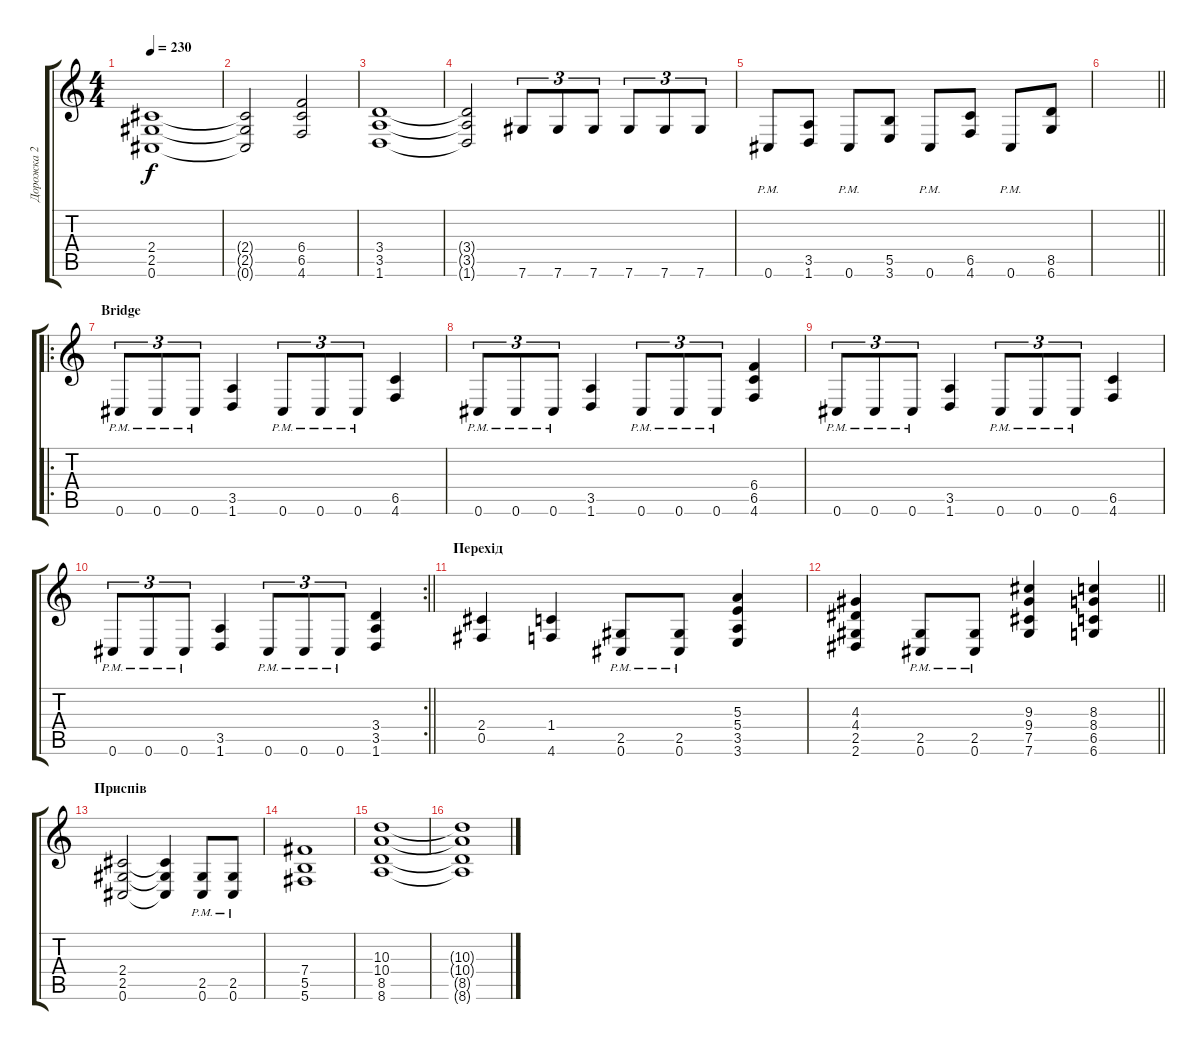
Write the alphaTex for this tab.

\track ("Дорожка 2" "Дорожка 2") {instrument distortionguitar}
\staff {score tabs}
\tuning (Db4 Ab3 E3 B2 Gb2 Db2) {hide}
\ts (4 4)
\tempo 230
\clef g2
\ks c
(2.4 2.5 0.6).1{dy f} |
(2.4{t} 2.5{t} 0.6{t}).2 (6.4 6.5 4.6).2 |
(3.4 3.5 1.6).1 |
(3.4{t} 3.5{t} 1.6{t}).2 7.6.8{tu (3 2)} 7.6.8{tu (3 2)} 7.6.8{tu (3 2)} 7.6.8{tu (3 2)} 7.6.8{tu (3 2)} 7.6.8{tu (3 2)} |
0.6{pm}.8 (3.5 1.6).8 0.6{pm}.8 (5.5 3.6).8 0.6{pm}.8 (6.5 4.6).8 0.6{pm}.8 (8.5 6.6).8 |
\barLineRight lightlight
|
\ro
\section ("" "Bridge")
0.6{pm}.8{tu (3 2)} 0.6{pm}.8{tu (3 2)} 0.6{pm}.8{tu (3 2)} (3.5 1.6).4 0.6{pm}.8{tu (3 2)} 0.6{pm}.8{tu (3 2)} 0.6{pm}.8{tu (3 2)} (6.5 4.6).4 |
0.6{pm}.8{tu (3 2)} 0.6{pm}.8{tu (3 2)} 0.6{pm}.8{tu (3 2)} (3.5 1.6).4 0.6{pm}.8{tu (3 2)} 0.6{pm}.8{tu (3 2)} 0.6{pm}.8{tu (3 2)} (6.4 6.5 4.6).4 |
0.6{pm}.8{tu (3 2)} 0.6{pm}.8{tu (3 2)} 0.6{pm}.8{tu (3 2)} (3.5 1.6).4 0.6{pm}.8{tu (3 2)} 0.6{pm}.8{tu (3 2)} 0.6{pm}.8{tu (3 2)} (6.5 4.6).4 |
\rc 2
\barLineRight lightlight
0.6{pm}.8{tu (3 2)} 0.6{pm}.8{tu (3 2)} 0.6{pm}.8{tu (3 2)} (3.5 1.6).4 0.6{pm}.8{tu (3 2)} 0.6{pm}.8{tu (3 2)} 0.6{pm}.8{tu (3 2)} (3.4 3.5 1.6).4 |
\section ("" "Перехід")
(2.4 0.5).4 (1.4 4.6).4 (2.5{pm} 0.6{pm}).8 (2.5{pm} 0.6{pm}).8 (5.3 5.4 3.5 3.6).4 |
\barLineRight lightlight
(4.3 4.4 2.5 2.6).4 (2.5{pm} 0.6{pm}).8 (2.5{pm} 0.6{pm}).8 (9.3 9.4 7.5 7.6).4 (8.3 8.4 6.5 6.6).4 |
\section ("" "Приспів")
(2.4 2.5 0.6).2 (2.4{t} 2.5{t} 0.6{t}).4 (2.5{pm} 0.6{pm}).8 (2.5{pm} 0.6{pm}).8 |
(7.4 5.5 5.6).1 |
(10.3 10.4 8.5 8.6).1 |
(10.3{t} 10.4{t} 8.5{t} 8.6{t}).1
